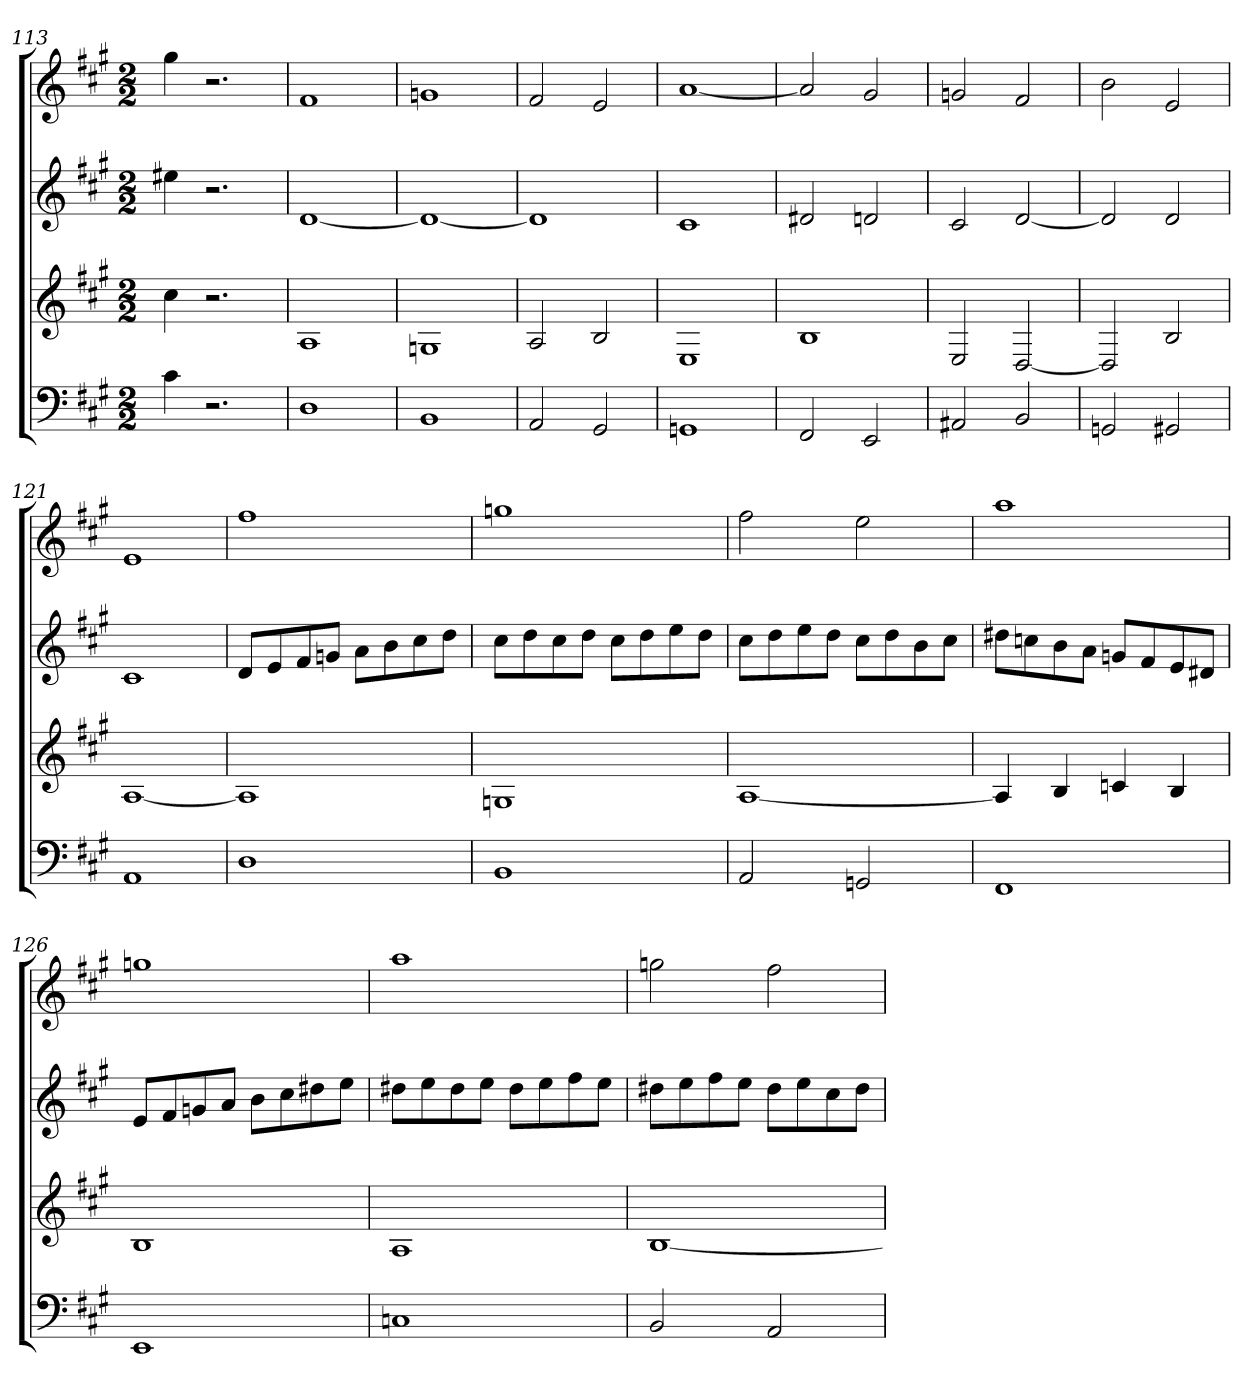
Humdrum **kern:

**kern	**kern	**kern	**kern
*part4	*part3	*part2	*part1
*staff4	*staff3	*staff2	*staff1
*k[f#c#g#]	*k[f#c#g#]	*k[f#c#g#]	*k[f#c#g#]
*A:	*A:	*A:	*A:
*M2/2	*M2/2	*M2/2	*M2/2
=113	=113	=113	=113
4c#	4cc#	4ee#X	4gg#
2.r	2.r	2.r	2.r
=114	=114	=114	=114
1D	1A	[1d	1f#
=115	=115	=115	=115
1BB	1Gn	1d_	1gn
=116	=116	=116	=116
2AA	2A	1d]	2f#
2GG#	2B	.	2e
=117	=117	=117	=117
1GGn	1E	1c#	[1a
=118	=118	=118	=118
2FF#	1B	2d#X	2a]
2EE	.	2dn	2g#
=119	=119	=119	=119
2AA#X	2E	2c#	2gn
2BB	[2D	[2d	2f#
=120	=120	=120	=120
2GGn	2D]	2d]	2b
2GG#X	2B	2d	2e
=121	=121	=121	=121
1AA	[1A	1c#	1e
=122	=122	=122	=122
1D	1A]	8dL	1ff#
.	.	8e	.
.	.	8f#	.
.	.	8gnJ	.
.	.	8aL	.
.	.	8b	.
.	.	8cc#	.
.	.	8ddJ	.
=123	=123	=123	=123
1BB	1Gn	8cc#L	1ggn
.	.	8dd	.
.	.	8cc#	.
.	.	8ddJ	.
.	.	8cc#L	.
.	.	8dd	.
.	.	8ee	.
.	.	8ddJ	.
=124	=124	=124	=124
2AA	[1A	8cc#L	2ff#
.	.	8dd	.
.	.	8ee	.
.	.	8ddJ	.
2GGn	.	8cc#L	2ee
.	.	8dd	.
.	.	8b	.
.	.	8cc#J	.
=125	=125	=125	=125
1FF#	4A]	8dd#XL	1aa
.	.	8ccn	.
.	4B	8b	.
.	.	8aJ	.
.	4cn	8gnL	.
.	.	8f#	.
.	4B	8e	.
.	.	8d#XJ	.
=126	=126	=126	=126
1EE	1B	8eL	1ggn
.	.	8f#	.
.	.	8gn	.
.	.	8aJ	.
.	.	8bL	.
.	.	8cc#	.
.	.	8dd#X	.
.	.	8eeJ	.
=127	=127	=127	=127
1Cn	1A	8dd#XL	1aa
.	.	8ee	.
.	.	8dd#	.
.	.	8eeJ	.
.	.	8dd#L	.
.	.	8ee	.
.	.	8ff#	.
.	.	8eeJ	.
=128	=128	=128	=128
2BB	[1B	8dd#XL	2ggn
.	.	8ee	.
.	.	8ff#	.
.	.	8eeJ	.
2AA	.	8dd#L	2ff#
.	.	8ee	.
.	.	8cc#	.
.	.	8dd#J	.
=	=	=	=
*-	*-	*-	*-
